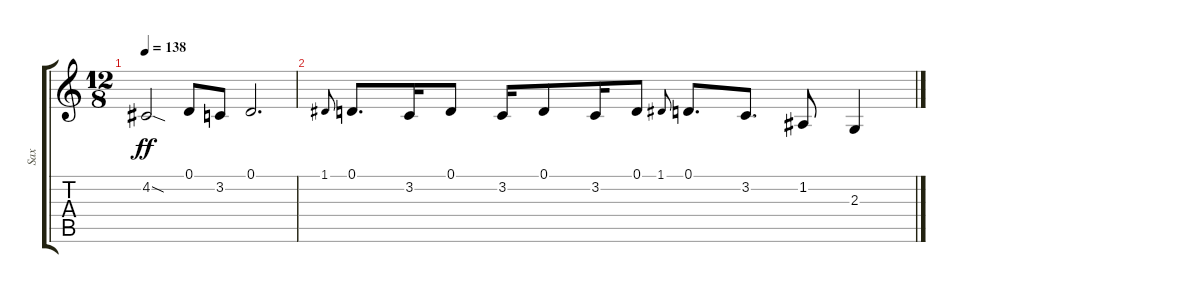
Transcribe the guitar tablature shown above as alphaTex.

\track ("Sax" "Sax") {instrument baritonesax}
\staff {score tabs}
\tuning (D4 A3 F3 C3 G2 D2) {hide}
\ts (12 8)
\tempo 138
\clef g2
\ks c
4.2{sod}.2{dy ff} 0.1.8 3.2.8 0.1.2{d} |
1.1.8{gr onbeat} 0.1.8{d} 3.2.16 0.1.8 3.2.16 0.1.8 3.2.16 0.1.8 1.1.8{gr onbeat} 0.1.8{d} 3.2.8{d} 1.2.8 2.3.4
